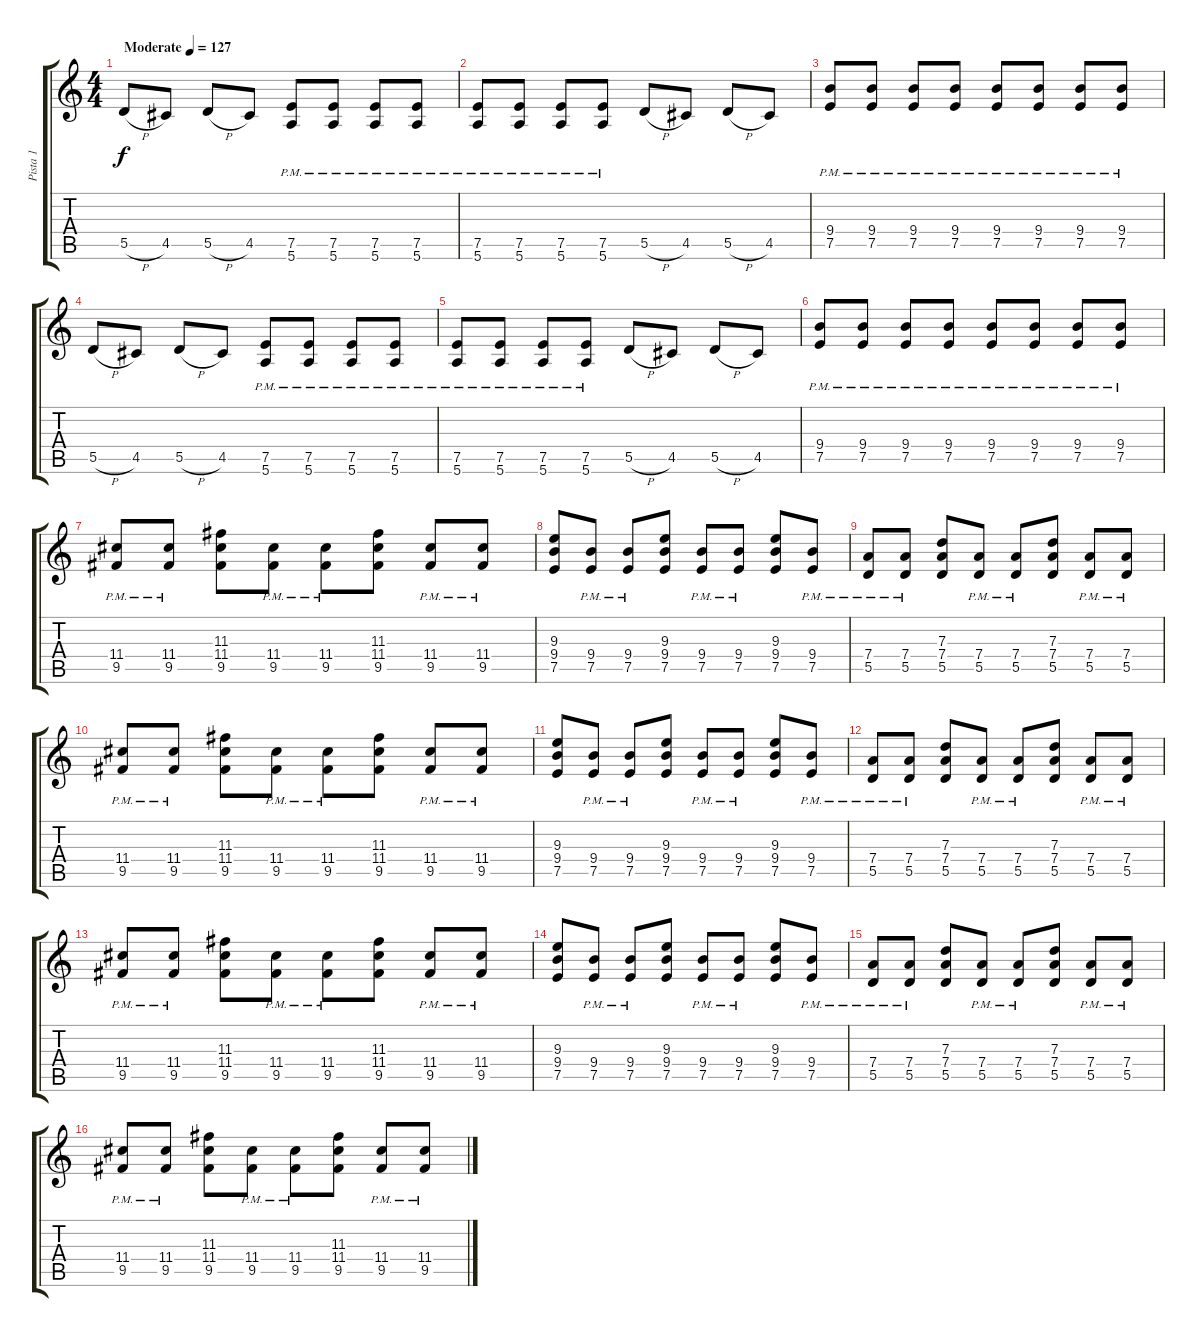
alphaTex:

\track ("Pista 1" "Pista 1") {instrument distortionguitar}
\staff {score tabs}
\tuning (E4 B3 G3 D3 A2 E2) {hide}
\ts (4 4)
\tempo (127 "Moderate")
\clef g2
\ks c
5.5{h}.8{dy f instrument distortionguitar} 4.5.8 5.5{h}.8 4.5.8 (7.5{pm} 5.6{pm}).8 (7.5{pm} 5.6{pm}).8 (7.5{pm} 5.6{pm}).8 (7.5{pm} 5.6{pm}).8 |
(7.5{pm} 5.6{pm}).8 (7.5{pm} 5.6{pm}).8 (7.5{pm} 5.6{pm}).8 (7.5{pm} 5.6{pm}).8 5.5{h}.8 4.5.8 5.5{h}.8 4.5.8 |
(9.4{pm} 7.5{pm}).8 (9.4{pm} 7.5{pm}).8 (9.4{pm} 7.5{pm}).8 (9.4{pm} 7.5{pm}).8 (9.4{pm} 7.5{pm}).8 (9.4{pm} 7.5{pm}).8 (9.4{pm} 7.5{pm}).8 (9.4{pm} 7.5{pm}).8 |
5.5{h}.8 4.5.8 5.5{h}.8 4.5.8 (7.5{pm} 5.6{pm}).8 (7.5{pm} 5.6{pm}).8 (7.5{pm} 5.6{pm}).8 (7.5{pm} 5.6{pm}).8 |
(7.5{pm} 5.6{pm}).8 (7.5{pm} 5.6{pm}).8 (7.5{pm} 5.6{pm}).8 (7.5{pm} 5.6{pm}).8 5.5{h}.8 4.5.8 5.5{h}.8 4.5.8 |
(9.4{pm} 7.5{pm}).8 (9.4{pm} 7.5{pm}).8 (9.4{pm} 7.5{pm}).8 (9.4{pm} 7.5{pm}).8 (9.4{pm} 7.5{pm}).8 (9.4{pm} 7.5{pm}).8 (9.4{pm} 7.5{pm}).8 (9.4{pm} 7.5{pm}).8 |
(11.4{pm} 9.5{pm}).8 (11.4{pm} 9.5{pm}).8 (11.3 11.4 9.5).8 (11.4{pm} 9.5{pm}).8 (11.4{pm} 9.5{pm}).8 (11.3 11.4 9.5).8 (11.4{pm} 9.5{pm}).8 (11.4{pm} 9.5{pm}).8 |
(9.3 9.4 7.5).8 (9.4{pm} 7.5{pm}).8 (9.4{pm} 7.5{pm}).8 (9.3 9.4 7.5).8 (9.4{pm} 7.5{pm}).8 (9.4{pm} 7.5{pm}).8 (9.3 9.4 7.5).8 (9.4 7.5{pm}).8 |
(7.4{pm} 5.5).8 (7.4{pm} 5.5).8 (7.3 7.4 5.5).8 (7.4{pm} 5.5).8 (7.4{pm} 5.5).8 (7.3 7.4 5.5).8 (7.4{pm} 5.5).8 (7.4{pm} 5.5).8 |
(11.4{pm} 9.5{pm}).8 (11.4{pm} 9.5{pm}).8 (11.3 11.4 9.5).8 (11.4{pm} 9.5{pm}).8 (11.4{pm} 9.5{pm}).8 (11.3 11.4 9.5).8 (11.4{pm} 9.5{pm}).8 (11.4{pm} 9.5{pm}).8 |
(9.3 9.4 7.5).8 (9.4{pm} 7.5{pm}).8 (9.4{pm} 7.5{pm}).8 (9.3 9.4 7.5).8 (9.4{pm} 7.5{pm}).8 (9.4{pm} 7.5{pm}).8 (9.3 9.4 7.5).8 (9.4 7.5{pm}).8 |
(7.4{pm} 5.5).8 (7.4{pm} 5.5).8 (7.3 7.4 5.5).8 (7.4{pm} 5.5).8 (7.4{pm} 5.5).8 (7.3 7.4 5.5).8 (7.4{pm} 5.5).8 (7.4{pm} 5.5).8 |
(11.4{pm} 9.5{pm}).8 (11.4{pm} 9.5{pm}).8 (11.3 11.4 9.5).8 (11.4{pm} 9.5{pm}).8 (11.4{pm} 9.5{pm}).8 (11.3 11.4 9.5).8 (11.4{pm} 9.5{pm}).8 (11.4{pm} 9.5{pm}).8 |
(9.3 9.4 7.5).8 (9.4{pm} 7.5{pm}).8 (9.4{pm} 7.5{pm}).8 (9.3 9.4 7.5).8 (9.4{pm} 7.5{pm}).8 (9.4{pm} 7.5{pm}).8 (9.3 9.4 7.5).8 (9.4 7.5{pm}).8 |
(7.4{pm} 5.5).8 (7.4{pm} 5.5).8 (7.3 7.4 5.5).8 (7.4{pm} 5.5).8 (7.4{pm} 5.5).8 (7.3 7.4 5.5).8 (7.4{pm} 5.5).8 (7.4{pm} 5.5).8 |
(11.4{pm} 9.5{pm}).8 (11.4{pm} 9.5{pm}).8 (11.3 11.4 9.5).8 (11.4{pm} 9.5{pm}).8 (11.4{pm} 9.5{pm}).8 (11.3 11.4 9.5).8 (11.4{pm} 9.5{pm}).8 (11.4{pm} 9.5{pm}).8
